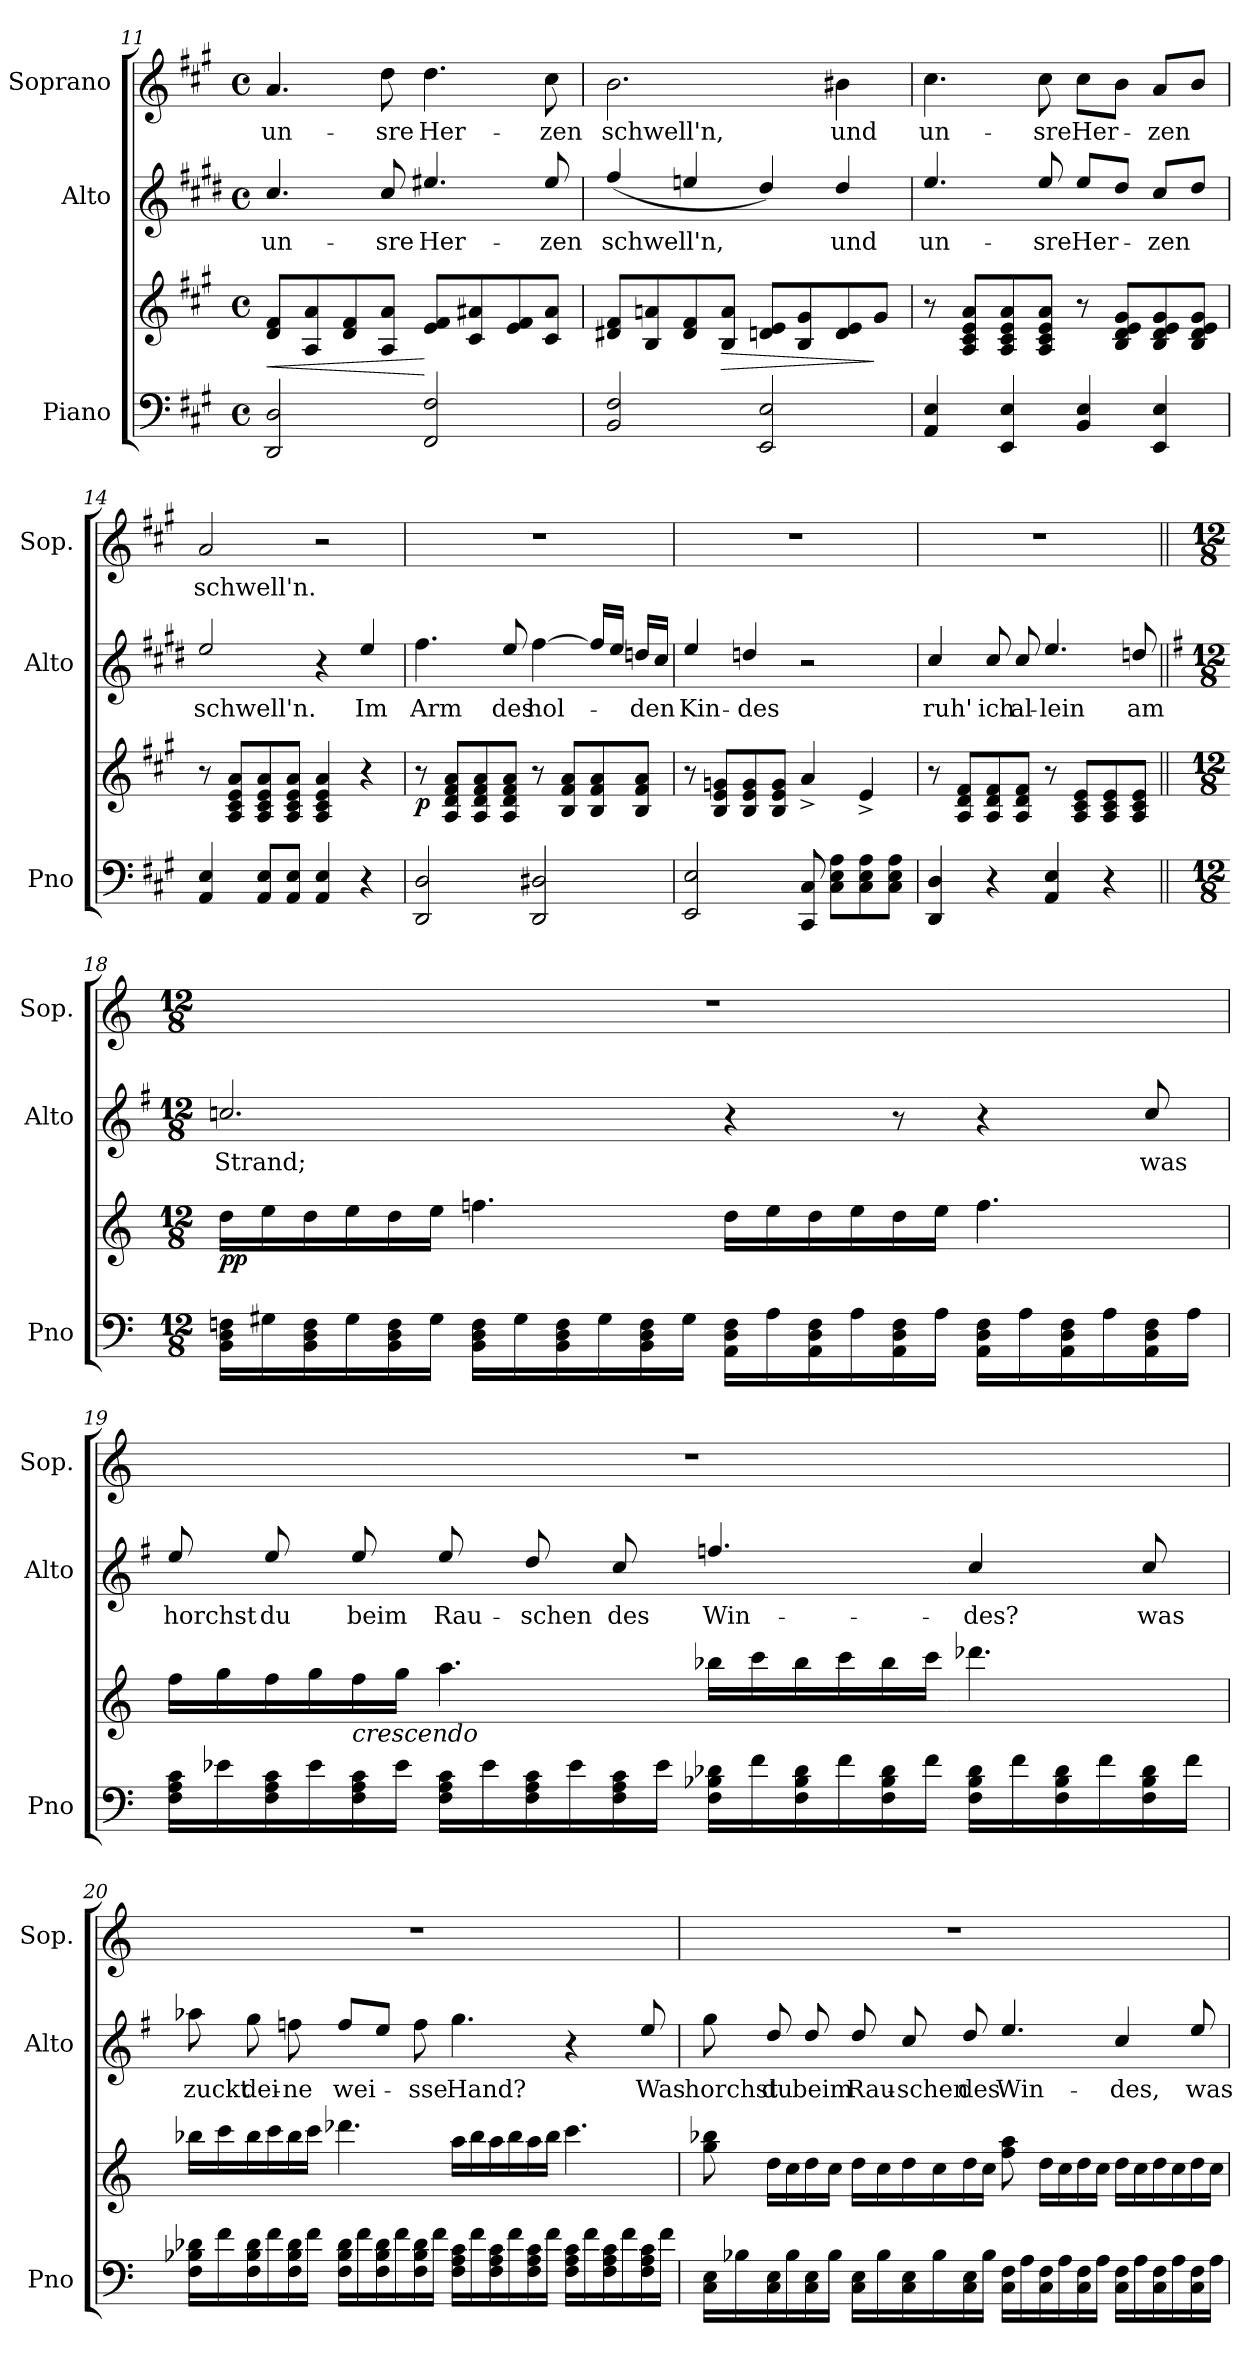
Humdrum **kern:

**kern	**kern	**dynam	**kern	**text	**kern	**text
*part3	*part3	*part3	*part2	*part2	*part1	*part1
*staff4	*staff3	*staff3/4	*staff2	*staff2	*staff1	*staff1
*I"Piano	*	*	*I"Alto	*	*I"Soprano	*
*I'Pno	*	*	*I'Alto	*	*I'Sop.	*
*clefF4	*clefG2	*	*clefG2	*	*clefG2	*
*	*	*	*ITrd4c7	*	*	*
*k[f#c#g#]	*k[f#c#g#]	*	*k[f#c#g#]	*	*k[f#c#g#]	*
*M4/4	*M4/4	*	*M4/4	*	*M4/4	*
*met(c)	*met(c)	*	*met(c)	*	*met(c)	*
=11	=11	=11	=11	=11	=11	=11
!	!	!LO:HP:b	!	!LO:LY:b	!	!LO:LY:b
2DD/ 2D/	8d/ 8f#/L	<	4.f#/	un-	4.a/	un-
.	8A/ 8a/	.	.	.	.	.
.	8d/ 8f#/	.	.	.	.	.
!	!	!	!	!LO:LY:b	!	!LO:LY:b
.	8A/ 8a/J	.	8f#/	-sre	8dd\	-sre
!	!	!	!	!LO:LY:b	!	!LO:LY:b
2FF#/ 2F#/	8e/ 8f#/L	[	4.a#X/	Her-	4.dd\	Her-
.	8c#/ 8a#X/	.	.	.	.	.
.	8e/ 8f#/	.	.	.	.	.
!	!	!	!	!LO:LY:b	!	!LO:LY:b
.	8c#/ 8a#/J	.	8a#/	-zen	8cc#\	-zen
!!LO:LB:g=z
=12	=12	=12	=12	=12	=12	=12
!	!	!	!	!LO:LY:b	!	!LO:LY:b
2BB/ 2F#/	8d#X/ 8f#/L	.	(4b/	schwell'n,	2.b\	schwell'n,
.	8B/ 8an/	.	.	.	.	.
.	8d#/ 8f#/	.	4an/	.	.	.
!	!	!LO:HP:b	!	!	!	!
.	8B/ 8a/J	>	.	.	.	.
2EE/ 2E/	8dn/ 8e/L	.	4g#/)	.	.	.
.	8B/ 8g#/	.	.	.	.	.
!	!	!	!	!LO:LY:b	!	!LO:LY:b
.	8d/ 8e/	.	4g#/	und	4b#X\	und
.	8g#/J	]	.	.	.	.
!!LO:PB:g=z
=13	=13	=13	=13	=13	=13	=13
!	!	!	!	!LO:LY:b	!	!LO:LY:b
4AA/ 4E/	8r	.	4.a/	un-	4.cc#\	un-
.	8A/ 8c#/ 8e/ 8a/L	.	.	.	.	.
4EE/ 4E/	8A/ 8c#/ 8e/ 8a/	.	.	.	.	.
!	!	!	!	!LO:LY:b	!	!LO:LY:b
.	8A/ 8c#/ 8e/ 8a/J	.	8a/	-sre	8cc#\	-sre
!	!	!	!	!LO:LY:b	!	!LO:LY:b
4BB/ 4E/	8r	.	8a/L	Her-	8cc#\L	Her-
.	8B/ 8d/ 8e/ 8g#/L	.	8g#/J	.	8b\J	.
!	!	!	!	!LO:LY:b	!	!LO:LY:b
4EE/ 4E/	8B/ 8d/ 8e/ 8g#/	.	8f#/L	-zen	8a/L	-zen
.	8B/ 8d/ 8e/ 8g#/J	.	8g#/J	.	8b/J	.
=14	=14	=14	=14	=14	=14	=14
!	!	!	!	!LO:LY:b	!	!LO:LY:b
4AA/ 4E/	8r	.	2a/	schwell'n.	2a/	schwell'n.
.	8A/ 8c#/ 8e/ 8a/L	.	.	.	.	.
8AA/ 8E/L	8A/ 8c#/ 8e/ 8a/	.	.	.	.	.
8AA/ 8E/J	8A/ 8c#/ 8e/ 8a/J	.	.	.	.	.
4AA/ 4E/	4A/ 4c#/ 4e/ 4a/	.	4r	.	2r	.
!	!	!	!	!LO:LY:b	!	!
4r	4r	.	4a/	Im	.	.
=15	=15	=15	=15	=15	=15	=15
!	!	!LO:DY:b	!	!LO:LY:b	!	!
2DD/ 2D/	8r	p	4.b\	Arm	1r	.
.	8A/ 8d/ 8f#/ 8a/L	.	.	.	.	.
.	8A/ 8d/ 8f#/ 8a/	.	.	.	.	.
!	!	!	!	!LO:LY:b	!	!
.	8A/ 8d/ 8f#/ 8a/J	.	8a/	des	.	.
!	!	!	!	!LO:LY:b	!	!
2DD/ 2D#X/	8r	.	[4b\	hol-	.	.
.	8B/ 8f#/ 8a/L	.	.	.	.	.
.	8B/ 8f#/ 8a/	.	16b/LL]	.	.	.
.	.	.	16a/JJ	.	.	.
!	!	!	!	!LO:LY:b	!	!
.	8B/ 8f#/ 8a/J	.	16gn/LL	-den	.	.
.	.	.	16f#/JJ	.	.	.
=16	=16	=16	=16	=16	=16	=16
!	!	!	!	!LO:LY:b	!	!
2EE/ 2E/	8r	.	4a/	Kin-	1r	.
.	8B/ 8e/ 8gn/L	.	.	.	.	.
!	!	!	!	!LO:LY:b	!	!
.	8B/ 8e/ 8g/	.	4gn/	-des	.	.
.	8B/ 8e/ 8g/J	.	.	.	.	.
8CC#/ 8C#/	4a^/	.	2r	.	.	.
8C#\ 8E\ 8A\L	.	.	.	.	.	.
8C#\ 8E\ 8A\	4e^/	.	.	.	.	.
8C#\ 8E\ 8A\J	.	.	.	.	.	.
!!LO:LB:g=z
=17	=17	=17	=17	=17	=17	=17
!	!	!	!	!LO:LY:b	!	!
4DD/ 4D/	8r	.	4f#/	ruh'	1r	.
.	8A/ 8d/ 8f#/L	.	.	.	.	.
!	!	!	!	!LO:LY:b	!	!
4r	8A/ 8d/ 8f#/	.	8f#/	ich	.	.
!	!	!	!	!LO:LY:b	!	!
.	8A/ 8d/ 8f#/J	.	8f#/	al-	.	.
!	!	!	!	!LO:LY:b	!	!
4AA/ 4E/	8r	.	4.a/	-lein	.	.
.	8A/ 8c#/ 8e/L	.	.	.	.	.
4r	8A/ 8c#/ 8e/	.	.	.	.	.
!	!	!	!	!LO:LY:b	!	!
.	8A/ 8c#/ 8e/J	.	8gn/	am	.	.
!!LO:LB:g=z
=18||	=18||	=18||	=18||	=18||	=18||	=18||
*k[]	*k[]	*	*k[]	*	*k[]	*
*M12/8	*M12/8	*	*M12/8	*	*M12/8	*
!	!	!LO:DY:b	!	!LO:LY:b	!	!
16BB\ 16D\ 16Fn\LL	16dd\LL	pp	2.fn/	Strand;	1.r	.
16G#X\	16ee\	.	.	.	.	.
16BB\ 16D\ 16F\	16dd\	.	.	.	.	.
16G#\	16ee\	.	.	.	.	.
16BB\ 16D\ 16F\	16dd\	.	.	.	.	.
16G#\JJ	16ee\JJ	.	.	.	.	.
16BB\ 16D\ 16F\LL	4.ffn\	.	.	.	.	.
16G#\	.	.	.	.	.	.
16BB\ 16D\ 16F\	.	.	.	.	.	.
16G#\	.	.	.	.	.	.
16BB\ 16D\ 16F\	.	.	.	.	.	.
16G#\JJ	.	.	.	.	.	.
16AA\ 16D\ 16F\LL	16dd\LL	.	4r	.	.	.
16A\	16ee\	.	.	.	.	.
16AA\ 16D\ 16F\	16dd\	.	.	.	.	.
16A\	16ee\	.	.	.	.	.
16AA\ 16D\ 16F\	16dd\	.	8r	.	.	.
16A\JJ	16ee\JJ	.	.	.	.	.
16AA\ 16D\ 16F\LL	4.ff\	.	4r	.	.	.
16A\	.	.	.	.	.	.
16AA\ 16D\ 16F\	.	.	.	.	.	.
16A\	.	.	.	.	.	.
!	!	!	!	!LO:LY:b	!	!
16AA\ 16D\ 16F\	.	.	8f/	was	.	.
16A\JJ	.	.	.	.	.	.
!!LO:LB:g=z
=19	=19	=19	=19	=19	=19	=19
!	!	!	!	!LO:LY:b	!	!
16F\ 16A\ 16c\LL	16ff\LL	.	8a/	horchst	1.r	.
16e-X\	16gg\	.	.	.	.	.
!	!	!	!	!LO:LY:b	!	!
16F\ 16A\ 16c\	16ff\	.	8a/	du	.	.
16e-\	16gg\	.	.	.	.	.
!	!LO:TX:b:i:t=crescendo	!	!	!	!	!
!	!	!	!	!LO:LY:b	!	!
16F\ 16A\ 16c\	16ff\	.	8a/	beim	.	.
16e-\JJ	16gg\JJ	.	.	.	.	.
!	!	!	!	!LO:LY:b	!	!
16F\ 16A\ 16c\LL	4.aa\	.	8a/	Rau-	.	.
16e-\	.	.	.	.	.	.
!	!	!	!	!LO:LY:b	!	!
16F\ 16A\ 16c\	.	.	8g/	-schen	.	.
16e-\	.	.	.	.	.	.
!	!	!	!	!LO:LY:b	!	!
16F\ 16A\ 16c\	.	.	8f/	des	.	.
16e-\JJ	.	.	.	.	.	.
!	!	!	!	!LO:LY:b	!	!
16F\ 16B-X\ 16d-X\LL	16bb-X\LL	.	4.b-X/	Win-	.	.
16f\	16ccc\	.	.	.	.	.
16F\ 16B-\ 16d-\	16bb-\	.	.	.	.	.
16f\	16ccc\	.	.	.	.	.
16F\ 16B-\ 16d-\	16bb-\	.	.	.	.	.
16f\JJ	16ccc\JJ	.	.	.	.	.
!	!	!	!	!LO:LY:b	!	!
16F\ 16B-\ 16d-\LL	4.ddd-X\	.	4f/	-des?	.	.
16f\	.	.	.	.	.	.
16F\ 16B-\ 16d-\	.	.	.	.	.	.
16f\	.	.	.	.	.	.
!	!	!	!	!LO:LY:b	!	!
16F\ 16B-\ 16d-\	.	.	8f/	was	.	.
16f\JJ	.	.	.	.	.	.
!!LO:PB:g=z
=20	=20	=20	=20	=20	=20	=20
!	!	!	!	!LO:LY:b	!	!
16F\ 16B-X\ 16d-X\LL	16bb-X\LL	.	8dd-X\	zuckt	1.r	.
16f\	16ccc\	.	.	.	.	.
!	!	!	!	!LO:LY:b	!	!
16F\ 16B-\ 16d-\	16bb-\	.	8cc\	dei-	.	.
16f\	16ccc\	.	.	.	.	.
!	!	!	!	!LO:LY:b	!	!
16F\ 16B-\ 16d-\	16bb-\	.	8b-X\	-ne	.	.
16f\JJ	16ccc\JJ	.	.	.	.	.
!	!	!	!	!LO:LY:b	!	!
16F\ 16B-\ 16d-\LL	4.ddd-X\	.	8b-/L	wei-	.	.
16f\	.	.	.	.	.	.
16F\ 16B-\ 16d-\	.	.	8a/J	.	.	.
16f\	.	.	.	.	.	.
!	!	!	!	!LO:LY:b	!	!
16F\ 16B-\ 16d-\	.	.	8b-\	-sse	.	.
16f\JJ	.	.	.	.	.	.
!	!	!	!	!LO:LY:b	!	!
16F\ 16A\ 16c\LL	16aa\LL	.	4.cc\	Hand?	.	.
16f\	16bb-\	.	.	.	.	.
16F\ 16A\ 16c\	16aa\	.	.	.	.	.
16f\	16bb-\	.	.	.	.	.
16F\ 16A\ 16c\	16aa\	.	.	.	.	.
16f\JJ	16bb-\JJ	.	.	.	.	.
16F\ 16A\ 16c\LL	4.ccc\	.	4r	.	.	.
16f\	.	.	.	.	.	.
16F\ 16A\ 16c\	.	.	.	.	.	.
16f\	.	.	.	.	.	.
!	!	!	!	!LO:LY:b	!	!
16F\ 16A\ 16c\	.	.	8a/	Was	.	.
16f\JJ	.	.	.	.	.	.
!!LO:LB:g=z
=21	=21	=21	=21	=21	=21	=21
!	!	!	!	!LO:LY:b	!	!
16C\ 16E\LL	8gg\ 8bb-X\	.	8cc\	horchst	1.r	.
16B-X\	.	.	.	.	.	.
!	!	!	!	!LO:LY:b	!	!
16C\ 16E\	16dd\LL	.	8g/	du	.	.
16B-\	16cc\	.	.	.	.	.
!	!	!	!	!LO:LY:b	!	!
16C\ 16E\	16dd\	.	8g/	beim	.	.
16B-\JJ	16cc\JJ	.	.	.	.	.
!	!	!	!	!LO:LY:b	!	!
16C\ 16E\LL	16dd\LL	.	8g/	Rau-	.	.
16B-\	16cc\	.	.	.	.	.
!	!	!	!	!LO:LY:b	!	!
16C\ 16E\	16dd\	.	8f/	-schen	.	.
16B-\	16cc\	.	.	.	.	.
!	!	!	!	!LO:LY:b	!	!
16C\ 16E\	16dd\	.	8g/	des	.	.
16B-\JJ	16cc\JJ	.	.	.	.	.
!	!	!	!	!LO:LY:b	!	!
16C\ 16F\LL	8ff\ 8aa\	.	4.a/	Win-	.	.
16A\	.	.	.	.	.	.
16C\ 16F\	16dd\LL	.	.	.	.	.
16A\	16cc\	.	.	.	.	.
16C\ 16F\	16dd\	.	.	.	.	.
16A\JJ	16cc\JJ	.	.	.	.	.
!	!	!	!	!LO:LY:b	!	!
16C\ 16F\LL	16dd\LL	.	4f/	-des,	.	.
16A\	16cc\	.	.	.	.	.
16C\ 16F\	16dd\	.	.	.	.	.
16A\	16cc\	.	.	.	.	.
!	!	!	!	!LO:LY:b	!	!
16C\ 16F\	16dd\	.	8a/	was	.	.
16A\JJ	16cc\JJ	.	.	.	.	.
=	=	=	=	=	=	=
*-	*-	*-	*-	*-	*-	*-
